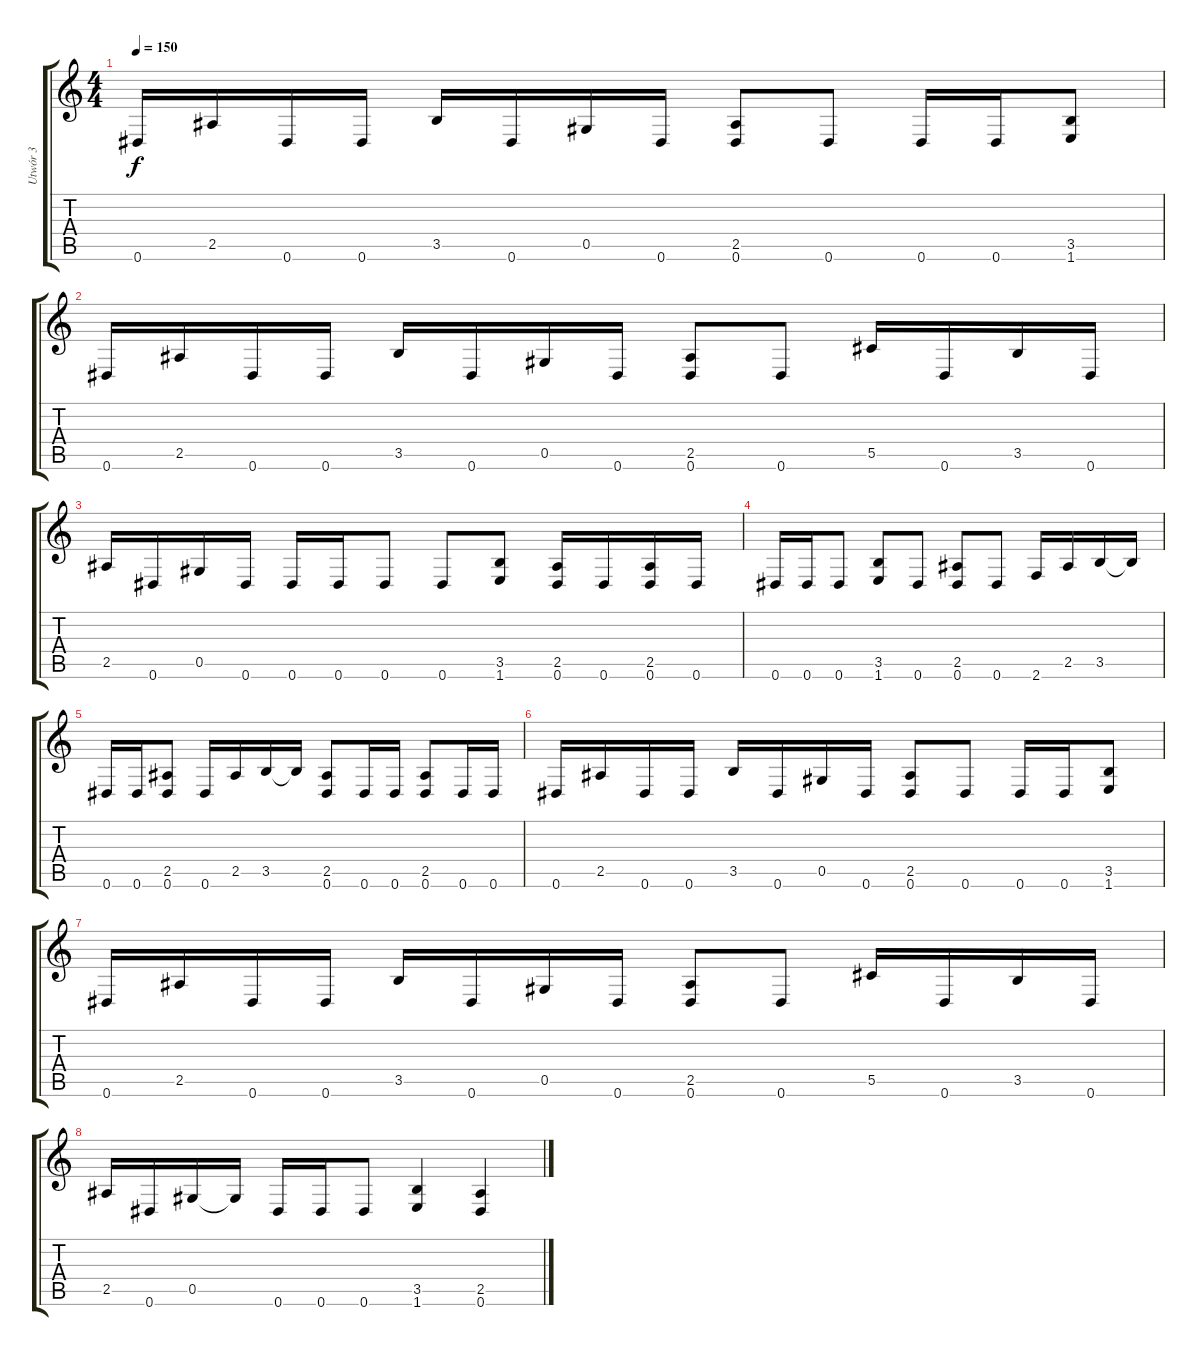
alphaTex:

\track ("Utwór 3" "Utwór 3") {instrument distortionguitar}
\staff {score tabs}
\tuning (Eb4 Bb3 Gb3 Db3 Ab2 Eb2) {hide}
\ts (4 4)
\tempo 150
\clef g2
\ks c
0.6.16{dy f} 2.5.16 0.6.16 0.6.16 3.5.16 0.6.16 0.5.16 0.6.16 (2.5 0.6).8 0.6.8 0.6.16 0.6.16 (3.5 1.6).8 |
0.6.16 2.5.16 0.6.16 0.6.16 3.5.16 0.6.16 0.5.16 0.6.16 (2.5 0.6).8 0.6.8 5.5.16 0.6.16 3.5.16 0.6.16 |
2.5.16 0.6.16 0.5.16 0.6.16 0.6.16 0.6.16 0.6.8 0.6.8 (3.5 1.6).8 (2.5 0.6).16 0.6.16 (2.5 0.6).16 0.6.16 |
0.6.16 0.6.16 0.6.8 (3.5 1.6).8 0.6.8 (2.5 0.6).8 0.6.8 2.6.16 2.5.16 3.5.16 3.5{t}.16 |
0.6.16 0.6.16 (2.5 0.6).8 0.6.16 2.5.16 3.5.16 3.5{t}.16 (2.5 0.6).8 0.6.16 0.6.16 (2.5 0.6).8 0.6.16 0.6.16 |
0.6.16 2.5.16 0.6.16 0.6.16 3.5.16 0.6.16 0.5.16 0.6.16 (2.5 0.6).8 0.6.8 0.6.16 0.6.16 (3.5 1.6).8 |
0.6.16 2.5.16 0.6.16 0.6.16 3.5.16 0.6.16 0.5.16 0.6.16 (2.5 0.6).8 0.6.8 5.5.16 0.6.16 3.5.16 0.6.16 |
2.5.16 0.6.16 0.5.16 0.5{t}.16 0.6.16 0.6.16 0.6.8 (3.5 1.6).4 (2.5 0.6).4
